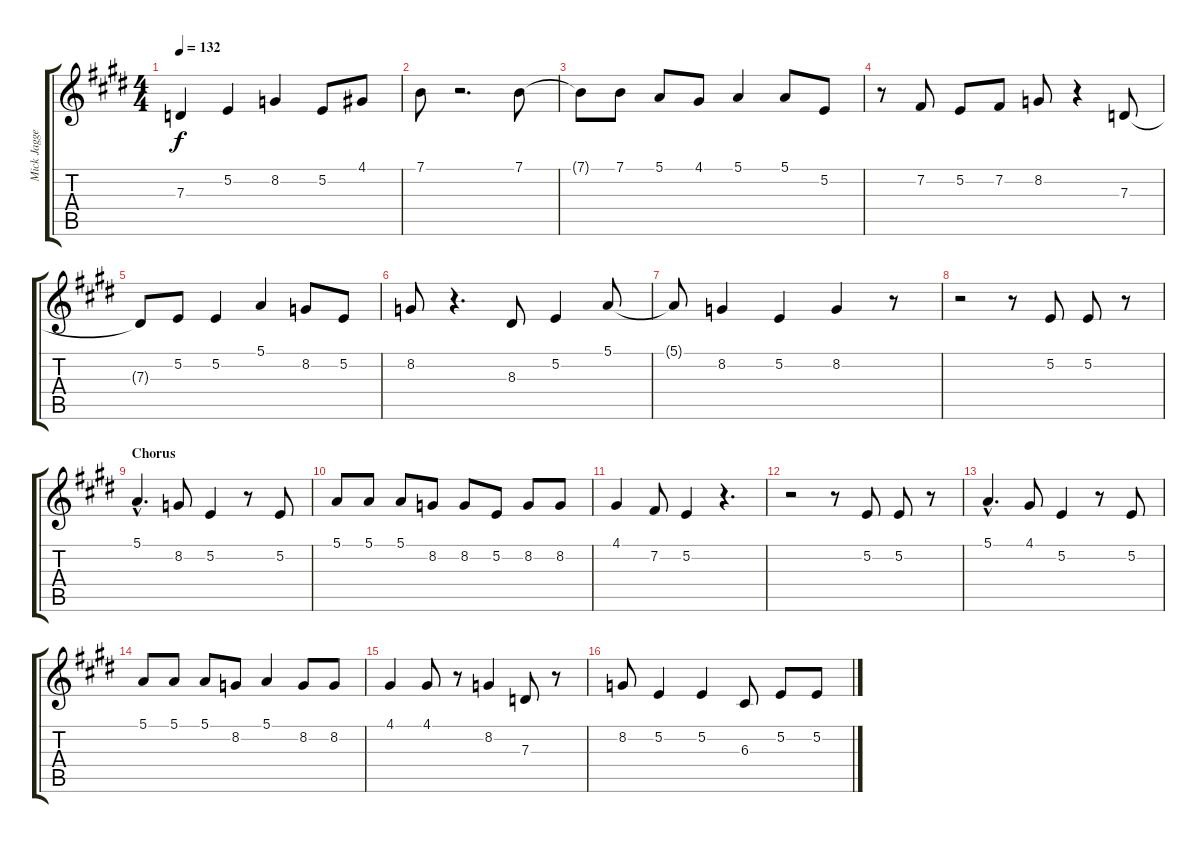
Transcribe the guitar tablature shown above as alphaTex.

\track ("Mick Jagger [Voice] " "Mick Jagge") {instrument trombone}
\staff {score tabs}
\tuning (E4 B3 G3 D3 A2 E2) {hide}
\ts (4 4)
\tempo 132
\clef g2
\ks e
7.3.4{dy f} 5.2.4 8.2.4 5.2.8 4.1.8 |
7.1.8 r.2{d} 7.1.8 |
7.1{t}.8 7.1.8 5.1.8 4.1.8 5.1.4 5.1.8 5.2.8 |
r.8 7.2.8 5.2.8 7.2.8 8.2.8 r.4 7.3.8 |
7.3{t}.8 5.2.8 5.2.4 5.1.4 8.2.8 5.2.8 |
8.2.8 r.4{d} 8.3.8 5.2.4 5.1.8 |
5.1{t}.8 8.2.4 5.2.4 8.2.4 r.8 |
r.2 r.8 5.2.8 5.2.8 r.8 |
\section ("" "Chorus")
5.1{hac}.4{d} 8.2.8 5.2.4 r.8 5.2.8 |
5.1.8 5.1.8 5.1.8 8.2.8 8.2.8 5.2.8 8.2.8 8.2.8 |
4.1.4 7.2.8 5.2.4 r.4{d} |
r.2 r.8 5.2.8 5.2.8 r.8 |
5.1{hac}.4{d} 4.1.8 5.2.4 r.8 5.2.8 |
5.1.8 5.1.8 5.1.8 8.2.8 5.1.4 8.2.8 8.2.8 |
4.1.4 4.1.8 r.8 8.2.4 7.3.8 r.8 |
8.2.8 5.2.4 5.2.4 6.3.8 5.2.8 5.2.8
